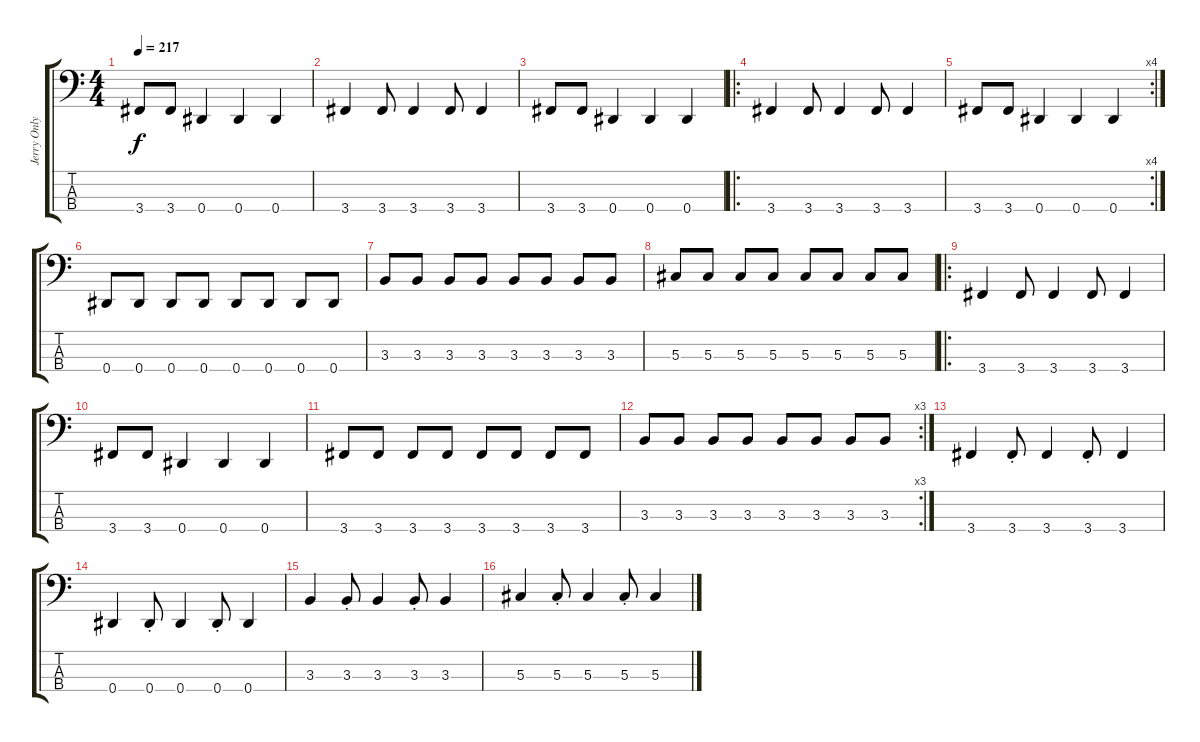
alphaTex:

\track ("Jerry Only" "Jerry Only") {instrument electricbassfinger}
\staff {score tabs}
\tuning (Gb2 Db2 Ab1 Eb1) {hide}
\ts (4 4)
\tempo 217
\clef f4
\ks c
3.4.8{dy f} 3.4.8 0.4.4 0.4.4 0.4.4 |
3.4.4 3.4.8 3.4.4 3.4.8 3.4.4 |
3.4.8 3.4.8 0.4.4 0.4.4 0.4.4 |
\ro
3.4.4 3.4.8 3.4.4 3.4.8 3.4.4 |
\rc 4
3.4.8 3.4.8 0.4.4 0.4.4 0.4.4 |
0.4.8 0.4.8 0.4.8 0.4.8 0.4.8 0.4.8 0.4.8 0.4.8 |
3.3.8 3.3.8 3.3.8 3.3.8 3.3.8 3.3.8 3.3.8 3.3.8 |
5.3.8 5.3.8 5.3.8 5.3.8 5.3.8 5.3.8 5.3.8 5.3.8 |
\ro
3.4.4 3.4.8 3.4.4 3.4.8 3.4.4 |
3.4.8 3.4.8 0.4.4 0.4.4 0.4.4 |
3.4.8 3.4.8 3.4.8 3.4.8 3.4.8 3.4.8 3.4.8 3.4.8 |
\rc 3
3.3.8 3.3.8 3.3.8 3.3.8 3.3.8 3.3.8 3.3.8 3.3.8 |
3.4.4 3.4{st}.8 3.4.4 3.4{st}.8 3.4.4 |
0.4.4 0.4{st}.8 0.4.4 0.4{st}.8 0.4.4 |
3.3.4 3.3{st}.8 3.3.4 3.3{st}.8 3.3.4 |
5.3.4 5.3{st}.8 5.3.4 5.3{st}.8 5.3.4
